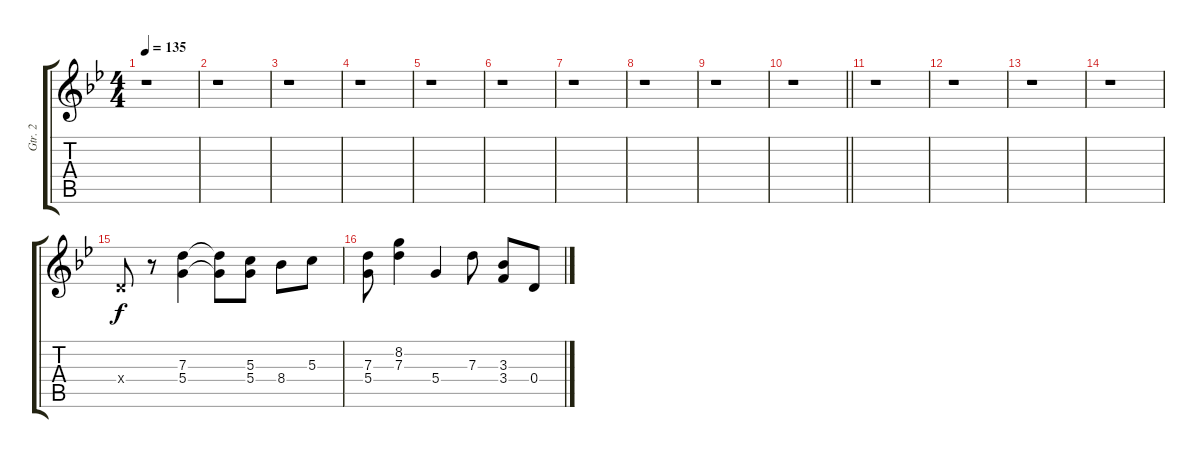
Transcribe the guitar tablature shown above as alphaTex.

\track ("Gtr. 2" "Gtr. 2") {instrument overdrivenguitar}
\staff {score tabs}
\tuning (E4 B3 G3 D3 A2 E2) {hide}
\ts (4 4)
\tempo 135
\clef g2
\ks bb
r.1{dy f} |
r.1 |
r.1 |
r.1 |
r.1 |
r.1 |
r.1 |
r.1 |
r.1 |
\barLineRight lightlight
r.1 |
r.1 |
r.1 |
r.1 |
r.1 |
0.4{x}.8 r.8 (7.3 5.4).4 (7.3{t} 5.4{t}).8 (5.3 5.4).8 8.4.8 5.3.8 |
(7.3 5.4).8 (8.2 7.3).4 5.4.4 7.3.8 (3.3 3.4).8 0.4.8
